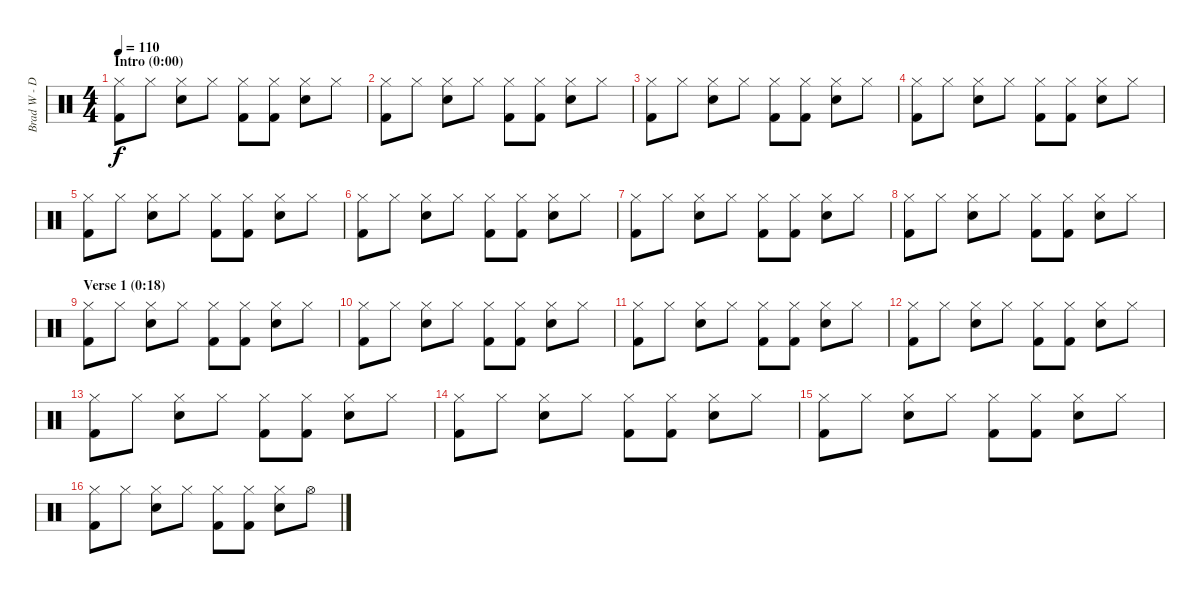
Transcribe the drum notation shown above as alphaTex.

\track ("Brad W - Drums" "Brad W - D") {instrument percussion}
\staff {score}
\articulation defaults
\ts (4 4)
\section ("" "Intro (0:00)")
\tempo 110
\clef neutral
\ks c
("Hi-Hat (closed)" "Kick (hit) 2").8{dy f} "Hi-Hat (closed)".8 ("Hi-Hat (closed)" "Snare (hit) 2").8 "Hi-Hat (closed)".8 ("Hi-Hat (closed)" "Kick (hit) 2").8 ("Hi-Hat (closed)" "Kick (hit) 2").8 ("Hi-Hat (closed)" "Snare (hit) 2").8 "Hi-Hat (closed)".8 |
("Hi-Hat (closed)" "Kick (hit) 2").8 "Hi-Hat (closed)".8 ("Hi-Hat (closed)" "Snare (hit) 2").8 "Hi-Hat (closed)".8 ("Hi-Hat (closed)" "Kick (hit) 2").8 ("Hi-Hat (closed)" "Kick (hit) 2").8 ("Hi-Hat (closed)" "Snare (hit) 2").8 "Hi-Hat (closed)".8 |
("Hi-Hat (closed)" "Kick (hit) 2").8 "Hi-Hat (closed)".8 ("Hi-Hat (closed)" "Snare (hit) 2").8 "Hi-Hat (closed)".8 ("Hi-Hat (closed)" "Kick (hit) 2").8 ("Hi-Hat (closed)" "Kick (hit) 2").8 ("Hi-Hat (closed)" "Snare (hit) 2").8 "Hi-Hat (closed)".8 |
("Hi-Hat (closed)" "Kick (hit) 2").8 "Hi-Hat (closed)".8 ("Hi-Hat (closed)" "Snare (hit) 2").8 "Hi-Hat (closed)".8 ("Hi-Hat (closed)" "Kick (hit) 2").8 ("Hi-Hat (closed)" "Kick (hit) 2").8 ("Hi-Hat (closed)" "Snare (hit) 2").8 "Hi-Hat (closed)".8 |
("Hi-Hat (closed)" "Kick (hit) 2").8 "Hi-Hat (closed)".8 ("Hi-Hat (closed)" "Snare (hit) 2").8 "Hi-Hat (closed)".8 ("Hi-Hat (closed)" "Kick (hit) 2").8 ("Hi-Hat (closed)" "Kick (hit) 2").8 ("Hi-Hat (closed)" "Snare (hit) 2").8 "Hi-Hat (closed)".8 |
("Hi-Hat (closed)" "Kick (hit) 2").8 "Hi-Hat (closed)".8 ("Hi-Hat (closed)" "Snare (hit) 2").8 "Hi-Hat (closed)".8 ("Hi-Hat (closed)" "Kick (hit) 2").8 ("Hi-Hat (closed)" "Kick (hit) 2").8 ("Hi-Hat (closed)" "Snare (hit) 2").8 "Hi-Hat (closed)".8 |
("Hi-Hat (closed)" "Kick (hit) 2").8 "Hi-Hat (closed)".8 ("Hi-Hat (closed)" "Snare (hit) 2").8 "Hi-Hat (closed)".8 ("Hi-Hat (closed)" "Kick (hit) 2").8 ("Hi-Hat (closed)" "Kick (hit) 2").8 ("Hi-Hat (closed)" "Snare (hit) 2").8 "Hi-Hat (closed)".8 |
("Hi-Hat (closed)" "Kick (hit) 2").8 "Hi-Hat (closed)".8 ("Hi-Hat (closed)" "Snare (hit) 2").8 "Hi-Hat (closed)".8 ("Hi-Hat (closed)" "Kick (hit) 2").8 ("Hi-Hat (closed)" "Kick (hit) 2").8 ("Hi-Hat (closed)" "Snare (hit) 2").8 "Hi-Hat (closed)".8 |
\section ("" "Verse 1 (0:18)")
("Hi-Hat (closed)" "Kick (hit) 2").8 "Hi-Hat (closed)".8 ("Hi-Hat (closed)" "Snare (hit) 2").8 "Hi-Hat (closed)".8 ("Hi-Hat (closed)" "Kick (hit) 2").8 ("Hi-Hat (closed)" "Kick (hit) 2").8 ("Hi-Hat (closed)" "Snare (hit) 2").8 "Hi-Hat (closed)".8 |
("Hi-Hat (closed)" "Kick (hit) 2").8 "Hi-Hat (closed)".8 ("Hi-Hat (closed)" "Snare (hit) 2").8 "Hi-Hat (closed)".8 ("Hi-Hat (closed)" "Kick (hit) 2").8 ("Hi-Hat (closed)" "Kick (hit) 2").8 ("Hi-Hat (closed)" "Snare (hit) 2").8 "Hi-Hat (closed)".8 |
("Hi-Hat (closed)" "Kick (hit) 2").8 "Hi-Hat (closed)".8 ("Hi-Hat (closed)" "Snare (hit) 2").8 "Hi-Hat (closed)".8 ("Hi-Hat (closed)" "Kick (hit) 2").8 ("Hi-Hat (closed)" "Kick (hit) 2").8 ("Hi-Hat (closed)" "Snare (hit) 2").8 "Hi-Hat (closed)".8 |
("Hi-Hat (closed)" "Kick (hit) 2").8 "Hi-Hat (closed)".8 ("Hi-Hat (closed)" "Snare (hit) 2").8 "Hi-Hat (closed)".8 ("Hi-Hat (closed)" "Kick (hit) 2").8 ("Hi-Hat (closed)" "Kick (hit) 2").8 ("Hi-Hat (closed)" "Snare (hit) 2").8 "Hi-Hat (closed)".8 |
("Hi-Hat (closed)" "Kick (hit) 2").8 "Hi-Hat (closed)".8 ("Hi-Hat (closed)" "Snare (hit) 2").8 "Hi-Hat (closed)".8 ("Hi-Hat (closed)" "Kick (hit) 2").8 ("Hi-Hat (closed)" "Kick (hit) 2").8 ("Hi-Hat (closed)" "Snare (hit) 2").8 "Hi-Hat (closed)".8 |
("Hi-Hat (closed)" "Kick (hit) 2").8 "Hi-Hat (closed)".8 ("Hi-Hat (closed)" "Snare (hit) 2").8 "Hi-Hat (closed)".8 ("Hi-Hat (closed)" "Kick (hit) 2").8 ("Hi-Hat (closed)" "Kick (hit) 2").8 ("Hi-Hat (closed)" "Snare (hit) 2").8 "Hi-Hat (closed)".8 |
("Hi-Hat (closed)" "Kick (hit) 2").8 "Hi-Hat (closed)".8 ("Hi-Hat (closed)" "Snare (hit) 2").8 "Hi-Hat (closed)".8 ("Hi-Hat (closed)" "Kick (hit) 2").8 ("Hi-Hat (closed)" "Kick (hit) 2").8 ("Hi-Hat (closed)" "Snare (hit) 2").8 "Hi-Hat (closed)".8 |
("Hi-Hat (closed)" "Kick (hit) 2").8 "Hi-Hat (closed)".8 ("Hi-Hat (closed)" "Snare (hit) 2").8 "Hi-Hat (closed)".8 ("Hi-Hat (closed)" "Kick (hit) 2").8 ("Hi-Hat (closed)" "Kick (hit) 2").8 ("Hi-Hat (closed)" "Snare (hit) 2").8 "Hi-Hat (open)".8
